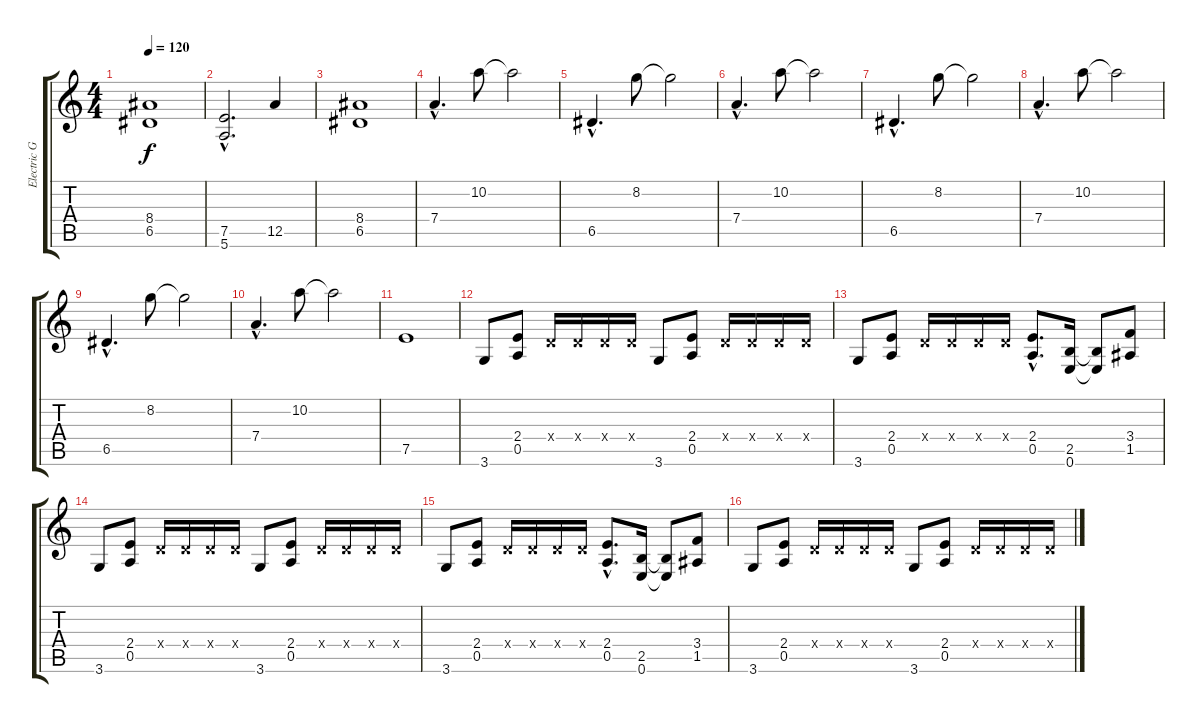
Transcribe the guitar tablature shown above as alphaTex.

\track ("Electric Guitar" "Electric G") {instrument distortionguitar}
\staff {score tabs}
\tuning (E4 B3 G3 D3 A2 E2) {hide}
\ts (4 4)
\tempo 120
\clef g2
\ks c
(8.4 6.5).1{dy f} |
(7.5{hac} 5.6{hac}).2{d} 12.5.4 |
(8.4 6.5).1 |
7.4{hac}.4{d} 10.2.8 10.2{t}.2 |
6.5{hac}.4{d} 8.2.8 8.2{t}.2 |
7.4{hac}.4{d} 10.2.8 10.2{t}.2 |
6.5{hac}.4{d} 8.2.8 8.2{t}.2 |
7.4{hac}.4{d} 10.2.8 10.2{t}.2 |
6.5{hac}.4{d} 8.2.8 8.2{t}.2 |
7.4{hac}.4{d} 10.2.8 10.2{t}.2 |
7.5.1 |
3.6.8 (2.4 0.5).8 0.4{x}.16 0.4{x}.16 0.4{x}.16 0.4{x}.16 3.6.8 (2.4 0.5).8 0.4{x}.16 0.4{x}.16 0.4{x}.16 0.4{x}.16 |
3.6.8 (2.4 0.5).8 0.4{x}.16 0.4{x}.16 0.4{x}.16 0.4{x}.16 (2.4{hac} 0.5{hac}).8{d} (2.5 0.6).16 (2.5{t} 0.6{t}).8 (3.4 1.5).8 |
3.6.8 (2.4 0.5).8 0.4{x}.16 0.4{x}.16 0.4{x}.16 0.4{x}.16 3.6.8 (2.4 0.5).8 0.4{x}.16 0.4{x}.16 0.4{x}.16 0.4{x}.16 |
3.6.8 (2.4 0.5).8 0.4{x}.16 0.4{x}.16 0.4{x}.16 0.4{x}.16 (2.4{hac} 0.5{hac}).8{d} (2.5 0.6).16 (2.5{t} 0.6{t}).8 (3.4 1.5).8 |
3.6.8 (2.4 0.5).8 0.4{x}.16 0.4{x}.16 0.4{x}.16 0.4{x}.16 3.6.8 (2.4 0.5).8 0.4{x}.16 0.4{x}.16 0.4{x}.16 0.4{x}.16
